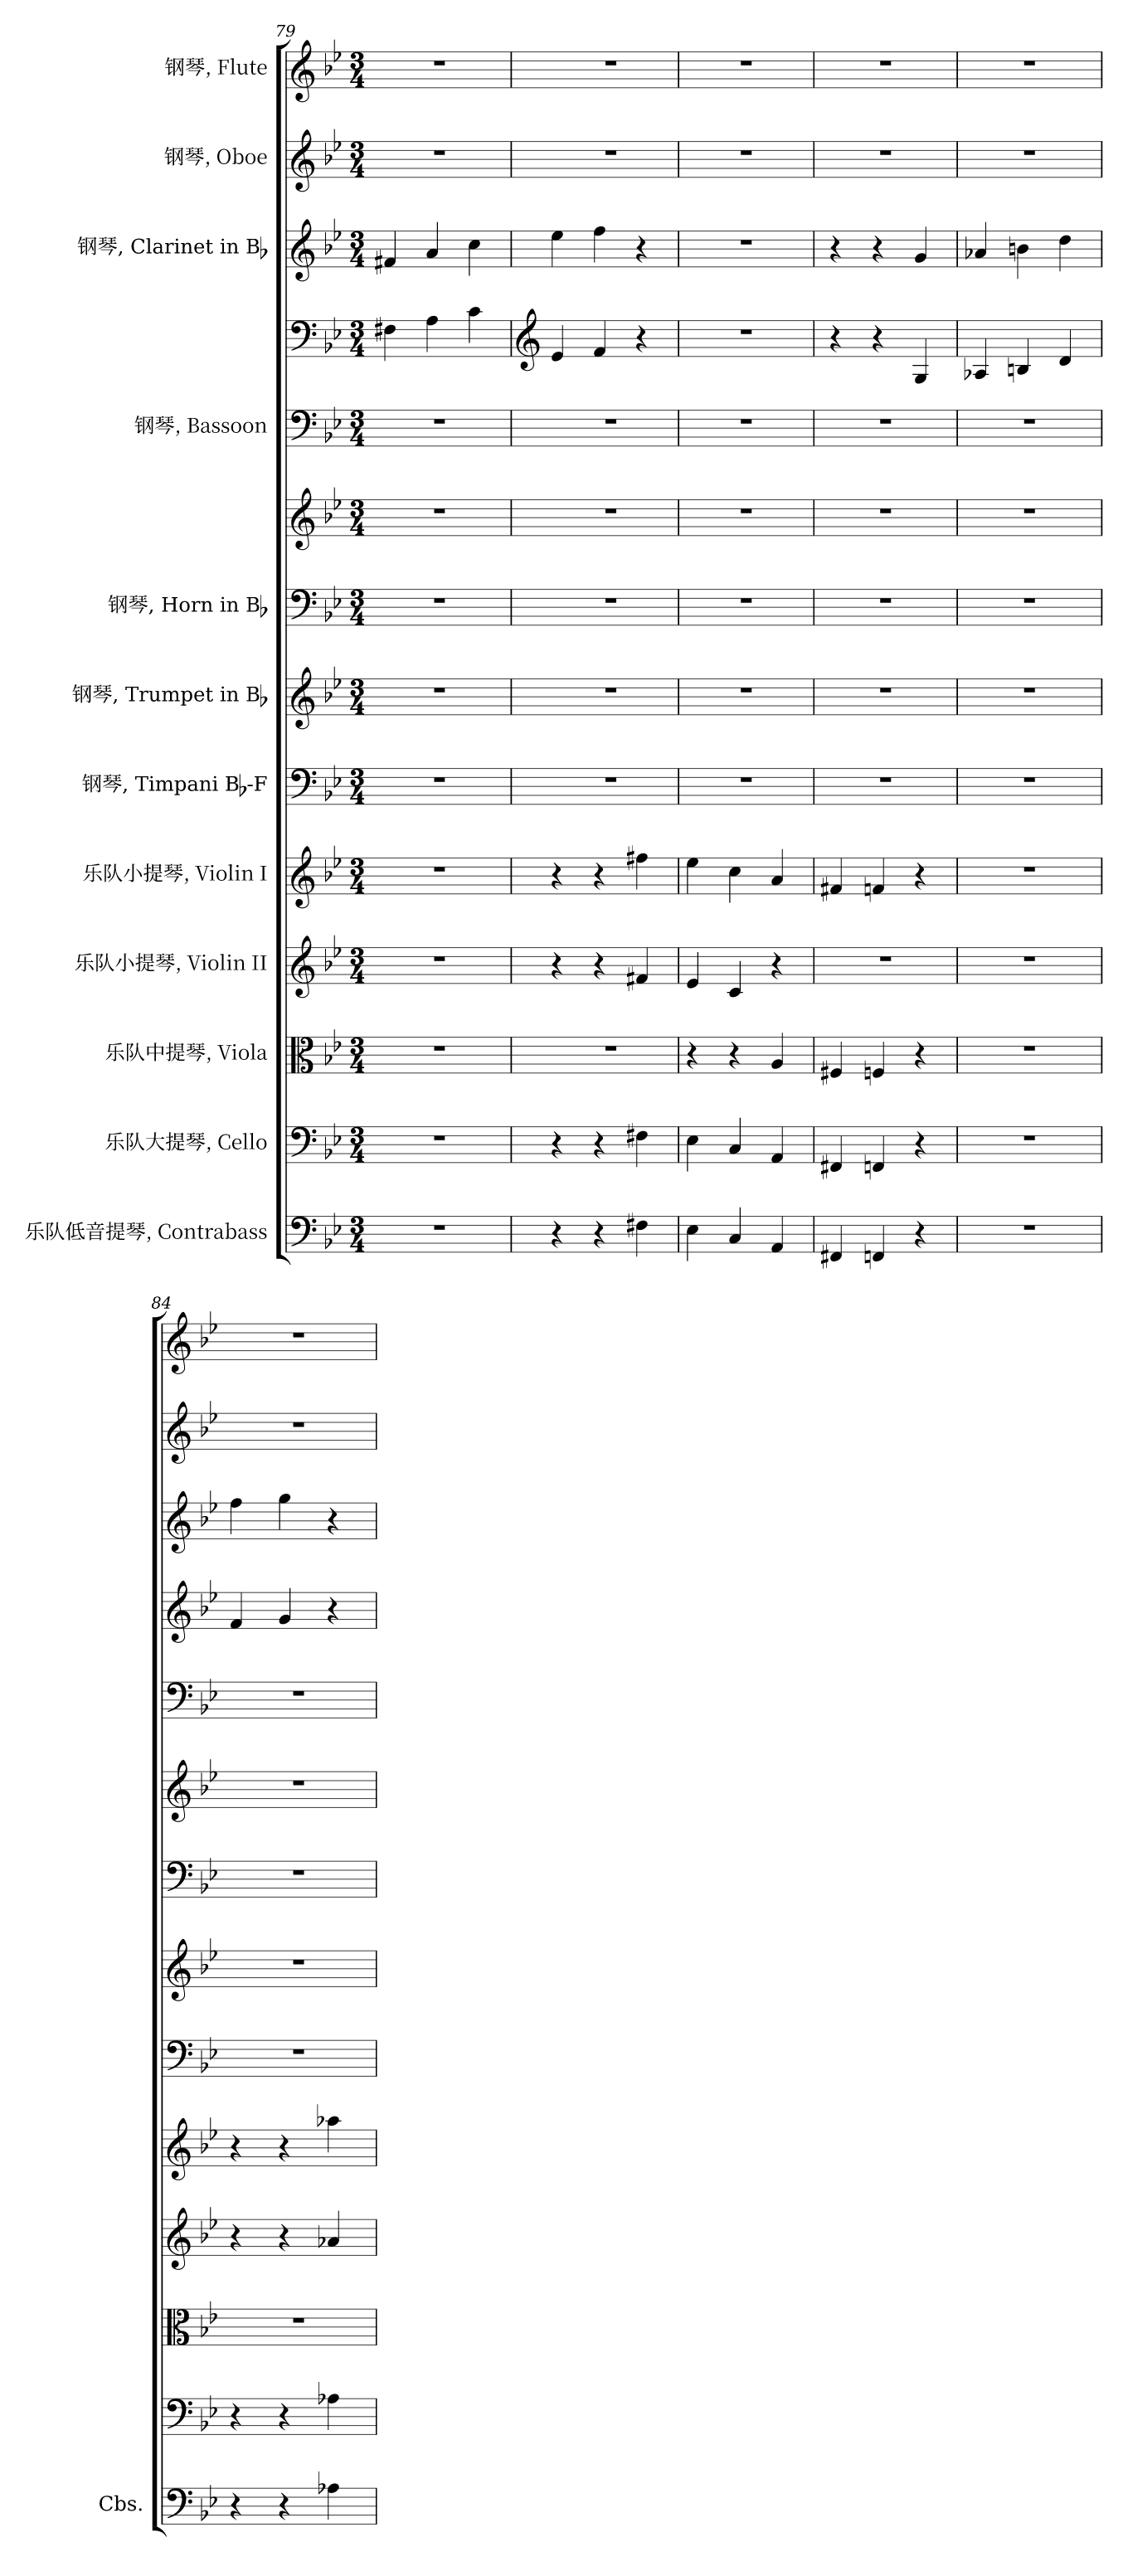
**kern	**kern	**kern	**kern	**kern	**kern	**kern	**kern	**kern	**kern	**kern	**kern	**kern	**kern
*part12	*part11	*part10	*part9	*part8	*part7	*part6	*part5	*part5	*part4	*part4	*part3	*part2	*part1
*staff14	*staff13	*staff12	*staff11	*staff10	*staff9	*staff8	*staff7	*staff6	*staff5	*staff4	*staff3	*staff2	*staff1
*I"乐队低音提琴, Contrabass	*I"乐队大提琴, Cello	*I"乐队中提琴, Viola	*I"乐队小提琴, Violin II	*I"乐队小提琴, Violin I	*I"钢琴, Timpani Bb-F	*I"钢琴, Trumpet in Bb	*I"钢琴, Horn in Bb	*	*I"钢琴, Bassoon	*	*I"钢琴, Clarinet in Bb	*I"钢琴, Oboe	*I"钢琴, Flute
*I'Cbs.	*	*	*	*	*	*	*	*	*	*	*	*	*
*clefF4	*clefF4	*clefC3	*clefG2	*clefG2	*clefF4	*clefG2	*clefF4	*clefG2	*clefF4	*clefF4	*clefG2	*clefG2	*clefG2
*ITrd7c12	*	*	*	*	*	*	*	*	*	*	*	*	*
*k[b-e-]	*k[b-e-]	*k[b-e-]	*k[b-e-]	*k[b-e-]	*k[b-e-]	*k[b-e-]	*k[b-e-]	*k[b-e-]	*k[b-e-]	*k[b-e-]	*k[b-e-]	*k[b-e-]	*k[b-e-]
*M3/4	*M3/4	*M3/4	*M3/4	*M3/4	*M3/4	*M3/4	*M3/4	*M3/4	*M3/4	*M3/4	*M3/4	*M3/4	*M3/4
=79	=79	=79	=79	=79	=79	=79	=79	=79	=79	=79	=79	=79	=79
2.r	2.r	2.r	2.r	2.r	2.r	2.r	2.r	2.r	2.r	4F#X\	4f#X/	2.r	2.r
.	.	.	.	.	.	.	.	.	.	4A\	4a/	.	.
.	.	.	.	.	.	.	.	.	.	4c\	4cc\	.	.
!!LO:PB:g=z
=80	=80	=80	=80	=80	=80	=80	=80	=80	=80	=80	=80	=80	=80
*	*	*	*	*	*	*	*	*	*	*clefG2	*	*	*
4r	4r	2.r	4r	4r	2.r	2.r	2.r	2.r	2.r	4e-/	4ee-\	2.r	2.r
4r	4r	.	4r	4r	.	.	.	.	.	4f/	4ff\	.	.
4FF#X\	4F#X\	.	4f#X/	4ff#X\	.	.	.	.	.	4r	4r	.	.
=81	=81	=81	=81	=81	=81	=81	=81	=81	=81	=81	=81	=81	=81
4EE-\	4E-\	4r	4e-/	4ee-\	2.r	2.r	2.r	2.r	2.r	2.r	2.r	2.r	2.r
4CC/	4C/	4r	4c/	4cc\	.	.	.	.	.	.	.	.	.
4AAA/	4AA/	4A/	4r	4a/	.	.	.	.	.	.	.	.	.
=82	=82	=82	=82	=82	=82	=82	=82	=82	=82	=82	=82	=82	=82
4FFF#X/	4FF#X/	4F#X/	2.r	4f#X/	2.r	2.r	2.r	2.r	2.r	4r	4r	2.r	2.r
4FFFn/	4FFn/	4Fn/	.	4fn/	.	.	.	.	.	4r	4r	.	.
4r	4r	4r	.	4r	.	.	.	.	.	4G/	4g/	.	.
=83	=83	=83	=83	=83	=83	=83	=83	=83	=83	=83	=83	=83	=83
2.r	2.r	2.r	2.r	2.r	2.r	2.r	2.r	2.r	2.r	4A-X/	4a-X/	2.r	2.r
.	.	.	.	.	.	.	.	.	.	4Bn/	4bn\	.	.
.	.	.	.	.	.	.	.	.	.	4d/	4dd\	.	.
=84	=84	=84	=84	=84	=84	=84	=84	=84	=84	=84	=84	=84	=84
4r	4r	2.r	4r	4r	2.r	2.r	2.r	2.r	2.r	4f/	4ff\	2.r	2.r
4r	4r	.	4r	4r	.	.	.	.	.	4g/	4gg\	.	.
4AA-X\	4A-X\	.	4a-X/	4aa-X\	.	.	.	.	.	4r	4r	.	.
=	=	=	=	=	=	=	=	=	=	=	=	=	=
*-	*-	*-	*-	*-	*-	*-	*-	*-	*-	*-	*-	*-	*-
